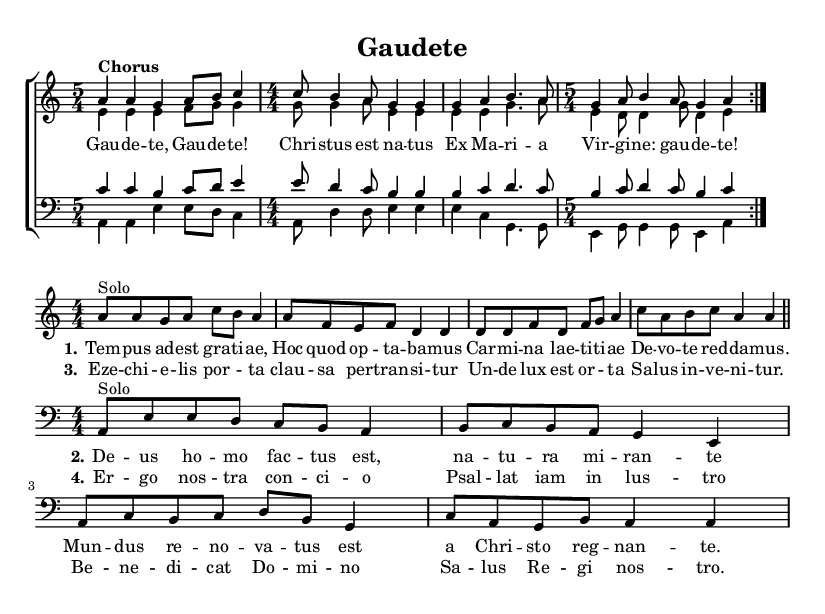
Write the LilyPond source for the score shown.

\version "2.14.2"  % necessary for upgrading to future LilyPond versions.

\include "header.ly"

global= {
  \preamble
  \key a \minor
}

cantusMusicChorus = \relative a' {
  \time 5/4
  a4^\markup{\bold Chorus} a g a8 b c4 
  \override Staff.TimeSignature #'style = #'()
  \time 4/4
  c8 b4 a8 g4 g | 
  g a b4. a8 
  \time 5/4
  g4 a8 b4 a8 g4 a
  \bar ":|"
}

altusMusicChorus = \relative c' {
  \time 5/4
  e4 e e f8 g g4 
  \override Staff.TimeSignature #'style = #'()
  \time 4/4
  g8 g4 a8 e4 e | e e g4. a8 
  \time 5/4
  e4 d8 d4 g8 d4 e 
  \bar ":|"
}

tenorMusicChorus = \relative c' {
  \time 5/4
  c4 c b c8 d e4 
  \override Staff.TimeSignature #'style = #'()
  \time 4/4
  e8 d4 c8 b4 b | b c d4. c8 
  \time 5/4
  b4 c8 d4 c8 b4 c 
  \bar ":|"
}

bassusMusicChorus = \relative c {
  \time 5/4
  a4 a e' e8 d c4
  \override Staff.TimeSignature #'style = #'()
  \time 4/4
  a8 d4 d8 e4 e | e c g4. g8
  \time 5/4
  e4 g8 g4 g8 e4 a
  \bar ":|"
}

altusMusicVerse = \relative a' {
  \override Staff.TimeSignature #'style = #'()
  \time 4/4
  a8^\markup{Solo} a g a c b a4 | a8 f e f d4 d |
  d8 d f d f g a4 | c8 a b c a4 a
  \bar "||"
}

bassusMusicVerse = \relative c {
  \override Staff.TimeSignature #'style = #'()
  \time 4/4
  a8^\markup{Solo} e' e d c b a4 | b8 c b a g4 e |
  a8 c b c d b g4 | c8 a g b a4 a
}

wordsChorus = \lyricmode {
  Gau -- de -- te, Gau -- de -- te! Chri -- stus est na -- tus
  Ex Ma -- ri -- a Vir -- gi -- ne: gau -- de -- te!
}

wordsVerseA = \lyricmode {
  \set stanza = "1."
  Tem -- pus ad -- est gra -- ti -- ae, Hoc quod op -- ta -- ba -- mus
  Car -- mi -- na lae -- ti -- ti -- ae De -- vo -- te red -- da -- mus.
}

wordsVerseB = \lyricmode {
  \set stanza = "2."
  De -- us ho -- mo fac -- tus est, na -- tu -- ra mi -- ran -- te
  Mun -- dus re -- no -- va -- tus est a Chri -- sto reg -- nan -- te.
}

wordsVerseC = \lyricmode {
  \set stanza = "3."
  Eze -- chi -- e -- lis por -- \skip 8 ta clau -- sa per -- tran -- si -- tur
  Un -- de lux est or -- \skip 8 ta Sa -- lus in -- ve -- ni -- tur.
}

wordsVerseD = \lyricmode {
  \set stanza = "4."
  Er -- go nos -- tra con -- ci -- o Psal -- lat iam in lus -- tro
  Be -- ne -- di -- cat Do -- mi -- no Sa -- lus Re -- gi nos -- tro.
}

\book {

  \header{
    title = "Gaudete"
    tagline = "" 
  }

  \score {
    <<
      \context ChoirStaff <<
	\context Staff = treble <<
	  \context Voice = cantus { \voiceOne << \global \cantusMusicChorus >> }
	  \context Voice = altus { \voiceTwo << \global \altusMusicChorus >> }
	>>
	\context Lyrics = chorusLyrics { s1 }
	\context Staff = bass <<
	  \clef bass
	  \context Voice = tenor { \voiceOne << \global \tenorMusicChorus >> }
	  \context Voice = bassus { \voiceTwo << \global \bassusMusicChorus >> }
	>>

      >>

      \lyricsto "cantus" \context Lyrics = chorusLyrics \wordsChorus

    >>

    \layout {
      indent = 0\mm
      betweensystemspace = 5\mm
    }
  }

  \score {
    <<
      \context Staff = verseAltusStaff <<
	\context Voice = verseAltus { << \global \altusMusicVerse >> }
      >>
      \context Lyrics = verseLyricsA { s1 }
      \context Lyrics = verseLyricsC { s1 }
      \lyricsto "verseAltus" \context Lyrics = verseLyricsA \wordsVerseA
      \lyricsto "verseAltus" \context Lyrics = verseLyricsC \wordsVerseC
    >>

    \layout {
      indent = 0\mm
      betweensystemspace = 5\mm
    }
  }

  \score {
    << 
      \context Staff = verseBassusStaff <<
	\clef bass
	\context Voice = verseBassus { << \global \bassusMusicVerse >> }
      >>
      \context Lyrics = verseLyricsB { s1 }
      \context Lyrics = verseLyricsD { s1 }
      \lyricsto "verseBassus" \context Lyrics = verseLyricsB \wordsVerseB
      \lyricsto "verseBassus" \context Lyrics = verseLyricsD \wordsVerseD
    >>
    \layout {
      indent = 0\mm
      betweensystemspace = 5\mm
    }
  }
}

